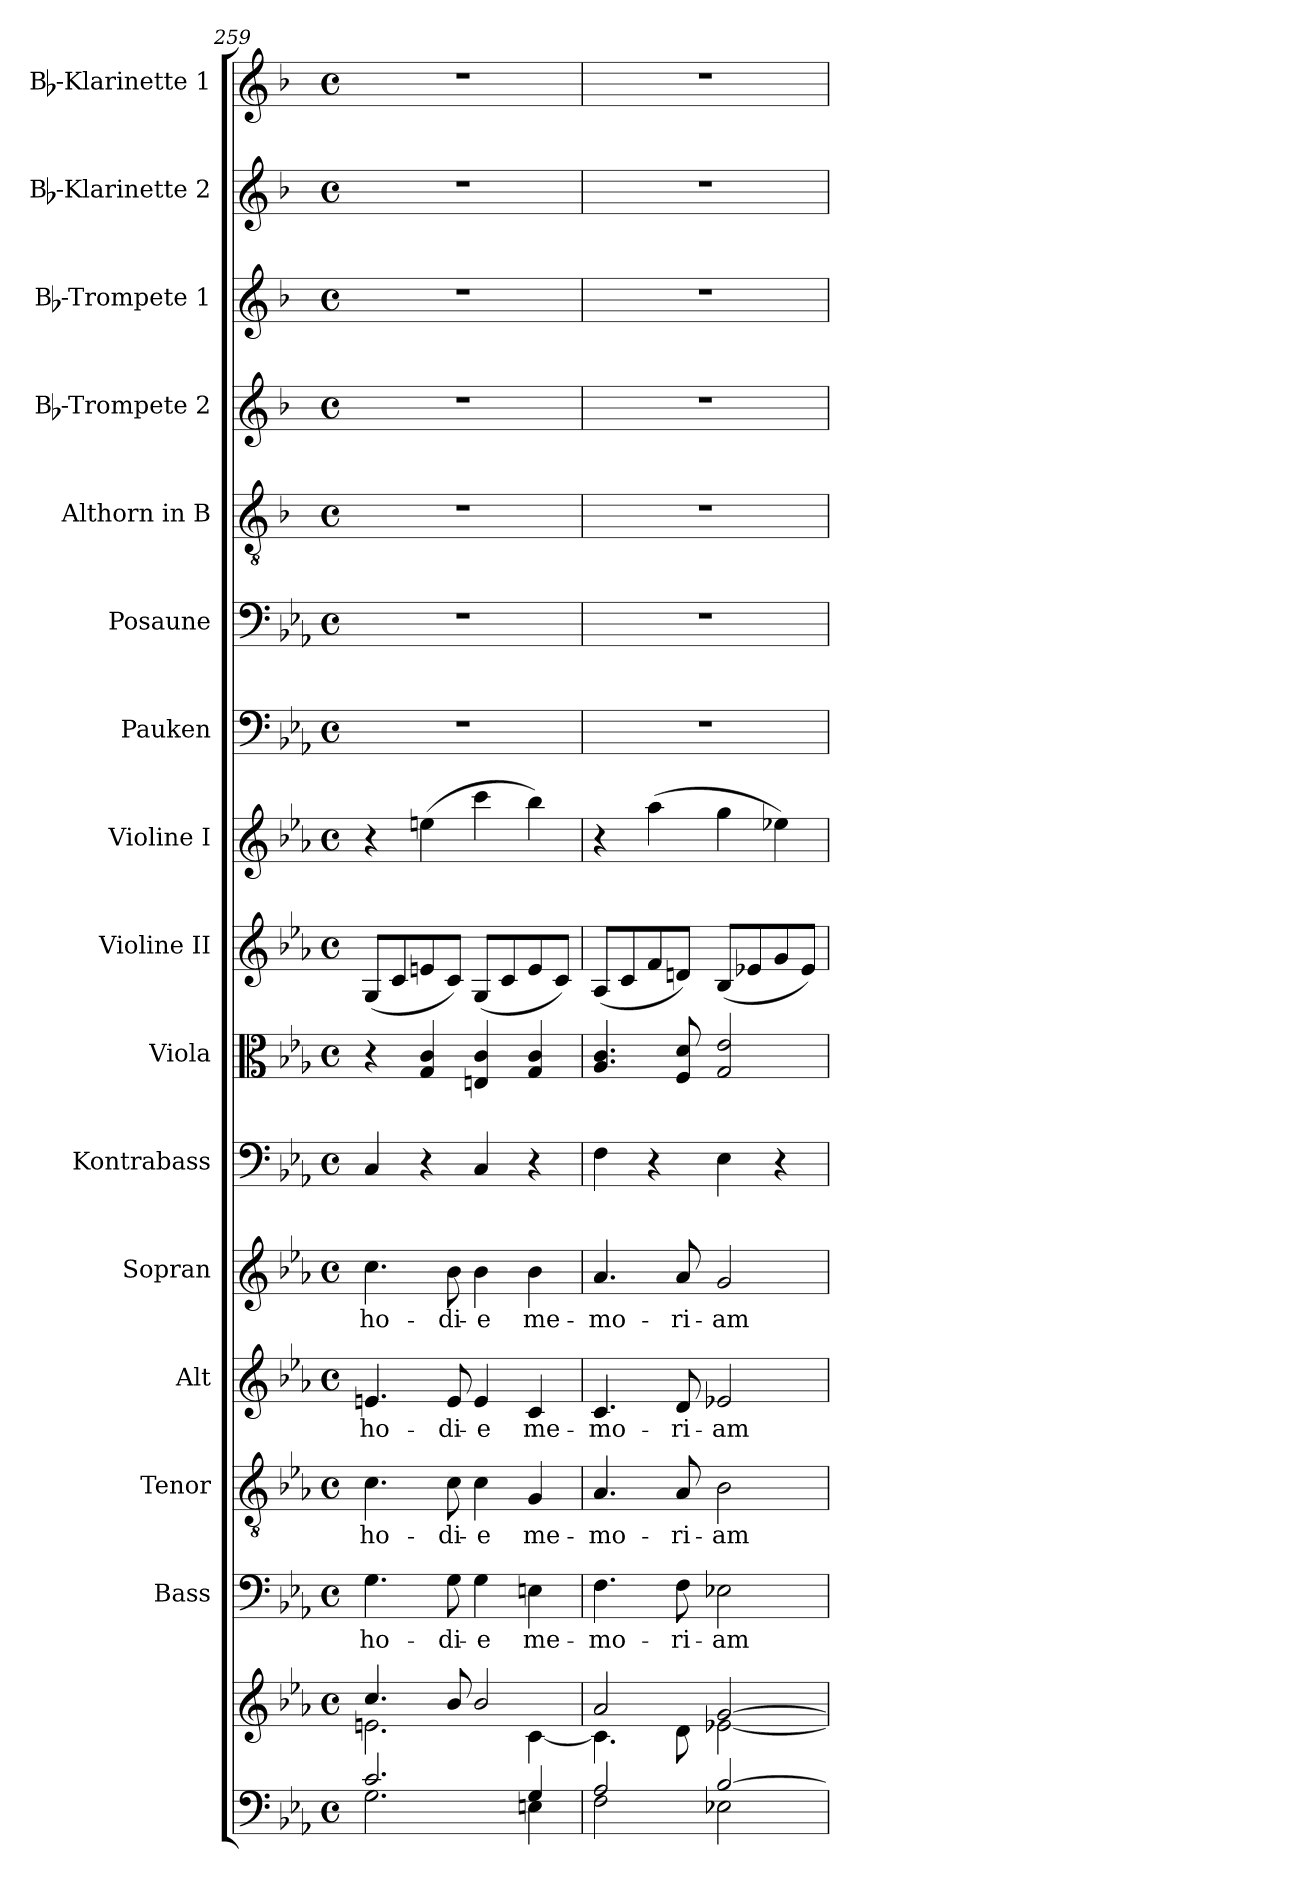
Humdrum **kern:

**kern	**kern	**kern	**text	**kern	**text	**kern	**text	**kern	**text	**kern	**kern	**kern	**kern	**kern	**kern	**kern	**kern	**kern	**kern	**kern
*part16	*part16	*part15	*part15	*part14	*part14	*part13	*part13	*part12	*part12	*part11	*part10	*part9	*part8	*part7	*part6	*part5	*part4	*part3	*part2	*part1
*staff17	*staff16	*staff15	*staff15	*staff14	*staff14	*staff13	*staff13	*staff12	*staff12	*staff11	*staff10	*staff9	*staff8	*staff7	*staff6	*staff5	*staff4	*staff3	*staff2	*staff1
*	*	*I"Bass	*	*I"Tenor	*	*I"Alt	*	*I"Sopran	*	*I"Kontrabass	*I"Viola	*I"Violine II	*I"Violine I	*I"Pauken	*I"Posaune	*I"Althorn in B	*I"Bb-Trompete 2	*I"Bb-Trompete 1	*I"Bb-Klarinette 2	*I"Bb-Klarinette 1
*	*	*I'B.	*	*I'T.	*	*I'A.	*	*I'S.	*	*I'Kb.	*I'Vla.	*I'Vl. II	*I'Vl. I	*I'Pk.	*I'Pos.	*	*I'Bb Trp. 2	*I'Bb Trp. 1	*I'Bb Kl. 2	*I'Bb Kl. 1
*clefF4	*clefG2	*clefF4	*	*clefGv2	*	*clefG2	*	*clefG2	*	*clefF4	*clefC3	*clefG2	*clefG2	*clefF4	*clefF4	*clefGv2	*clefG2	*clefG2	*clefG2	*clefG2
*	*	*	*	*	*	*	*	*	*	*ITrd7c12	*	*	*	*	*	*ITrd1c2	*ITrd1c2	*ITrd1c2	*ITrd1c2	*ITrd1c2
*k[b-e-a-]	*k[b-e-a-]	*k[b-e-a-]	*	*k[b-e-a-]	*	*k[b-e-a-]	*	*k[b-e-a-]	*	*k[b-e-a-]	*k[b-e-a-]	*k[b-e-a-]	*k[b-e-a-]	*k[b-e-a-]	*k[b-e-a-]	*k[b-e-a-]	*k[b-e-a-]	*k[b-e-a-]	*k[b-e-a-]	*k[b-e-a-]
*E-:	*E-:	*E-:	*	*E-:	*	*E-:	*	*E-:	*	*E-:	*E-:	*E-:	*E-:	*E-:	*E-:	*E-:	*E-:	*E-:	*E-:	*E-:
*M4/4	*M4/4	*M4/4	*	*M4/4	*	*M4/4	*	*M4/4	*	*M4/4	*M4/4	*M4/4	*M4/4	*M4/4	*M4/4	*M4/4	*M4/4	*M4/4	*M4/4	*M4/4
*met(c)	*met(c)	*met(c)	*	*met(c)	*	*met(c)	*	*met(c)	*	*met(c)	*met(c)	*met(c)	*met(c)	*met(c)	*met(c)	*met(c)	*met(c)	*met(c)	*met(c)	*met(c)
=259	=259	=259	=259	=259	=259	=259	=259	=259	=259	=259	=259	=259	=259	=259	=259	=259	=259	=259	=259	=259
*^	*^	*	*	*	*	*	*	*	*	*	*	*	*	*	*	*	*	*	*	*
!	!	!	!	!	!LO:LY:b	!	!LO:LY:b	!	!LO:LY:b	!	!LO:LY:b	!	!	!	!	!	!	!	!	!	!	!
2.c/	2.G\	4.cc/	2.en\	4.G\	ho-	4.c\	ho-	4.en/	ho-	4.cc\	ho-	4CC/	4r	(<8G/L	4r	1r	1r	1r	1r	1r	1r	1r
.	.	.	.	.	.	.	.	.	.	.	.	.	.	8c/	.	.	.	.	.	.	.	.
.	.	.	.	.	.	.	.	.	.	.	.	4r	4G/ 4c/	8en/	(>4een\	.	.	.	.	.	.	.
!	!	!	!	!	!LO:LY:b	!	!LO:LY:b	!	!LO:LY:b	!	!LO:LY:b	!	!	!	!	!	!	!	!	!	!	!
.	.	8b-/	.	8G\	-di-	8c\	-di-	8e/	-di-	8b-\	-di-	.	.	8c/J)	.	.	.	.	.	.	.	.
!	!	!	!	!	!LO:LY:b	!	!LO:LY:b	!	!LO:LY:b	!	!LO:LY:b	!	!	!	!	!	!	!	!	!	!	!
.	.	2b-/	.	4G\	-e	4c\	-e	4e/	-e	4b-\	-e	4CC/	4En/ 4c/	(<8G/L	4ccc\	.	.	.	.	.	.	.
.	.	.	.	.	.	.	.	.	.	.	.	.	.	8c/	.	.	.	.	.	.	.	.
!	!	!	!	!	!LO:LY:b	!	!LO:LY:b	!	!LO:LY:b	!	!LO:LY:b	!	!	!	!	!	!	!	!	!	!	!
4G/	4En\	.	[<4c\	4En\	me-	4G/	me-	4c/	me-	4b-\	me-	4r	4G/ 4c/	8e/	4bb-\)	.	.	.	.	.	.	.
.	.	.	.	.	.	.	.	.	.	.	.	.	.	8c/J)	.	.	.	.	.	.	.	.
=260	=260	=260	=260	=260	=260	=260	=260	=260	=260	=260	=260	=260	=260	=260	=260	=260	=260	=260	=260	=260	=260	=260
!	!	!	!	!	!LO:LY:b	!	!LO:LY:b	!	!LO:LY:b	!	!LO:LY:b	!	!	!	!	!	!	!	!	!	!	!
2A-/	2F\	2a-/	4.c\]	4.F\	-mo-	4.A-/	-mo-	4.c/	-mo-	4.a-/	-mo-	4FF\	4.A-/ 4.c/	(<8A-/L	4r	1r	1r	1r	1r	1r	1r	1r
.	.	.	.	.	.	.	.	.	.	.	.	.	.	8c/	.	.	.	.	.	.	.	.
.	.	.	.	.	.	.	.	.	.	.	.	4r	.	8f/	(>4aa-\	.	.	.	.	.	.	.
!	!	!	!	!	!LO:LY:b	!	!LO:LY:b	!	!LO:LY:b	!	!LO:LY:b	!	!	!	!	!	!	!	!	!	!	!
.	.	.	8d\	8F\	-ri-	8A-/	-ri-	8d/	-ri-	8a-/	-ri-	.	8F/ 8d/	8dn/J)	.	.	.	.	.	.	.	.
!	!	!	!	!	!LO:LY:b	!	!LO:LY:b	!	!LO:LY:b	!	!LO:LY:b	!	!	!	!	!	!	!	!	!	!	!
[>2B-/	2E-X\	[>2g/	[<2e-X\	2E-X\	-am	2B-\	-am	2e-X/	-am	2g/	-am	4EE-\	2G/ 2e-/	(<8B-/L	4gg\	.	.	.	.	.	.	.
.	.	.	.	.	.	.	.	.	.	.	.	.	.	8e-X/	.	.	.	.	.	.	.	.
.	.	.	.	.	.	.	.	.	.	.	.	4r	.	8g/	4ee-X\)	.	.	.	.	.	.	.
.	.	.	.	.	.	.	.	.	.	.	.	.	.	8e-/J)	.	.	.	.	.	.	.	.
*v	*v	*	*	*	*	*	*	*	*	*	*	*	*	*	*	*	*	*	*	*	*	*
*	*v	*v	*	*	*	*	*	*	*	*	*	*	*	*	*	*	*	*	*	*	*
=	=	=	=	=	=	=	=	=	=	=	=	=	=	=	=	=	=	=	=	=
*-	*-	*-	*-	*-	*-	*-	*-	*-	*-	*-	*-	*-	*-	*-	*-	*-	*-	*-	*-	*-
